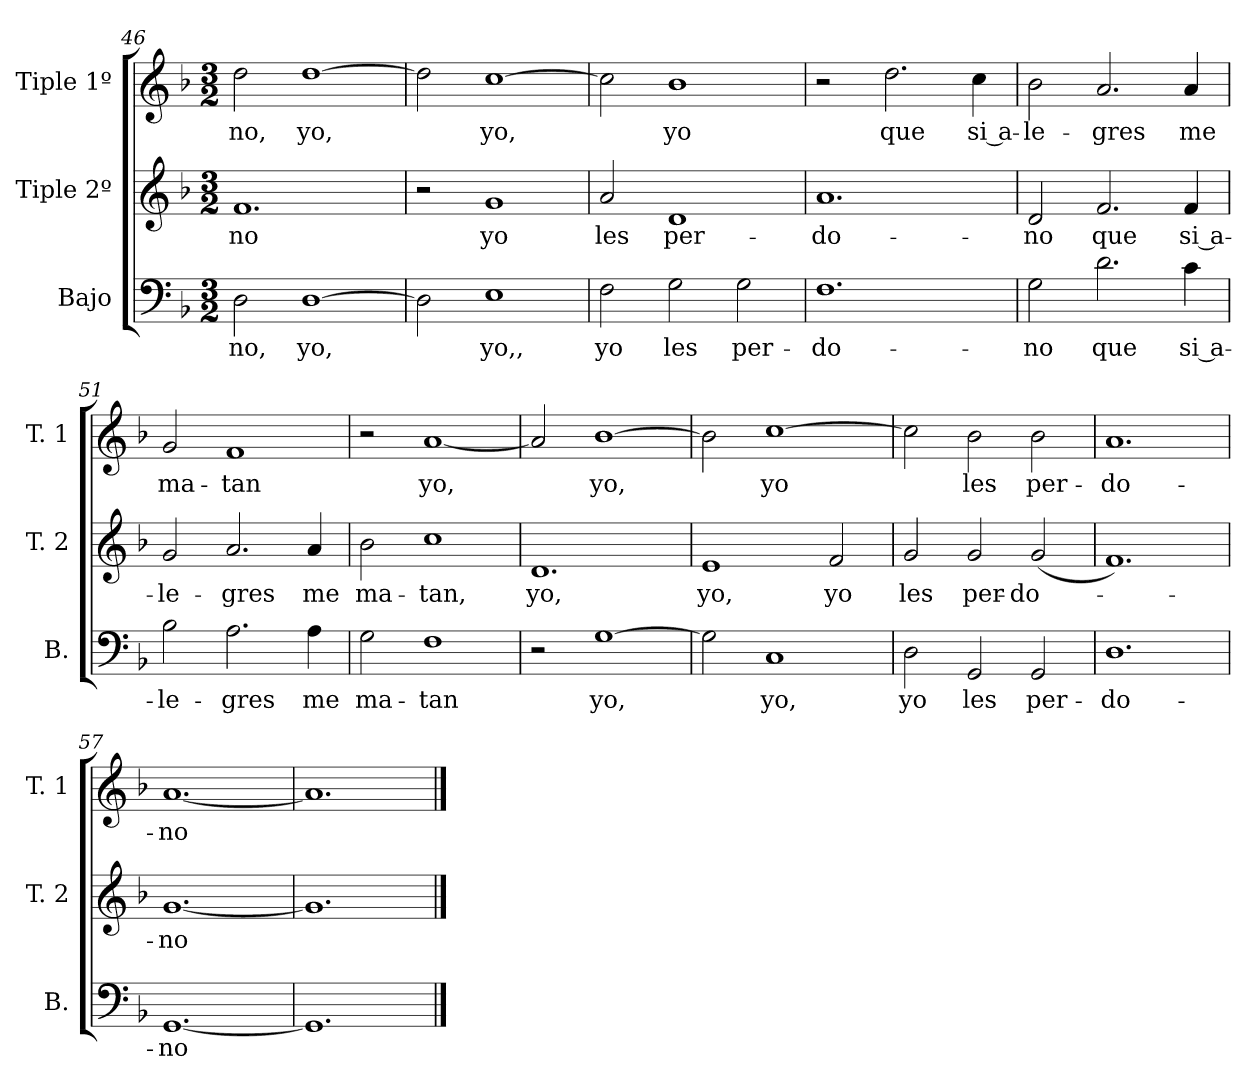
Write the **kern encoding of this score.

**kern	**text	**kern	**text	**kern	**text
*part3	*part3	*part2	*part2	*part1	*part1
*staff3	*staff3	*staff2	*staff2	*staff1	*staff1
*I"Bajo	*	*I"Tiple 2º	*	*I"Tiple 1º	*
*I'B.	*	*I'T. 2	*	*I'T. 1	*
*clefF4	*	*clefG2	*	*clefG2	*
*k[b-]	*	*k[b-]	*	*k[b-]	*
*M3/2	*	*M3/2	*	*M3/2	*
=46	=46	=46	=46	=46	=46
2D	-no,	1.f	-no	2dd	-no,
[1D	yo,	.	.	[1dd	yo,
=47	=47	=47	=47	=47	=47
2D]	.	2r	.	2dd]	.
1E	yo,,	1g	yo	[1cc	yo,
=48	=48	=48	=48	=48	=48
2F	yo	2a	les	2cc]	.
2G	les	1d	per-	1b-	yo
2G	per-	.	.	.	.
=49	=49	=49	=49	=49	=49
1.F	-do-	1.a	-do-	2r	.
.	.	.	.	2.dd	que
.	.	.	.	4cc	si a-
=50	=50	=50	=50	=50	=50
2G	-no	2d	-no	2b-	-le-
2.d	que	2.f	que	2.a	-gres
4c	si a-	4f	si a-	4a	me
=51	=51	=51	=51	=51	=51
2B-	-le-	2g	-le-	2g	ma-
2.A	-gres	2.a	-gres	1f	-tan
4A	me	4a	me	.	.
=52	=52	=52	=52	=52	=52
2G	ma-	2b-	ma-	2r	.
1F	-tan	1cc	-tan,	[1a	yo,
=53	=53	=53	=53	=53	=53
2r	.	1.d	yo,	2a]	.
[1G	yo,	.	.	[1b-	yo,
=54	=54	=54	=54	=54	=54
2G]	.	1e	yo,	2b-]	.
1C	yo,	.	.	[1cc	yo
.	.	2f	yo	.	.
=55	=55	=55	=55	=55	=55
2D	yo	2g	les	2cc]	.
2GG	les	2g	per-	2b-	les
2GG	per-	(2g	-do-	2b-	per-
=56	=56	=56	=56	=56	=56
1.D	-do-	1.f)	.	1.a	-do-
=57	=57	=57	=57	=57	=57
[1.GG	-no	[1.g	-no	[1.a	-no
=58	=58	=58	=58	=58	=58
1.GG]	.	1.g]	.	1.a]	.
==	==	==	==	==	==
*-	*-	*-	*-	*-	*-
